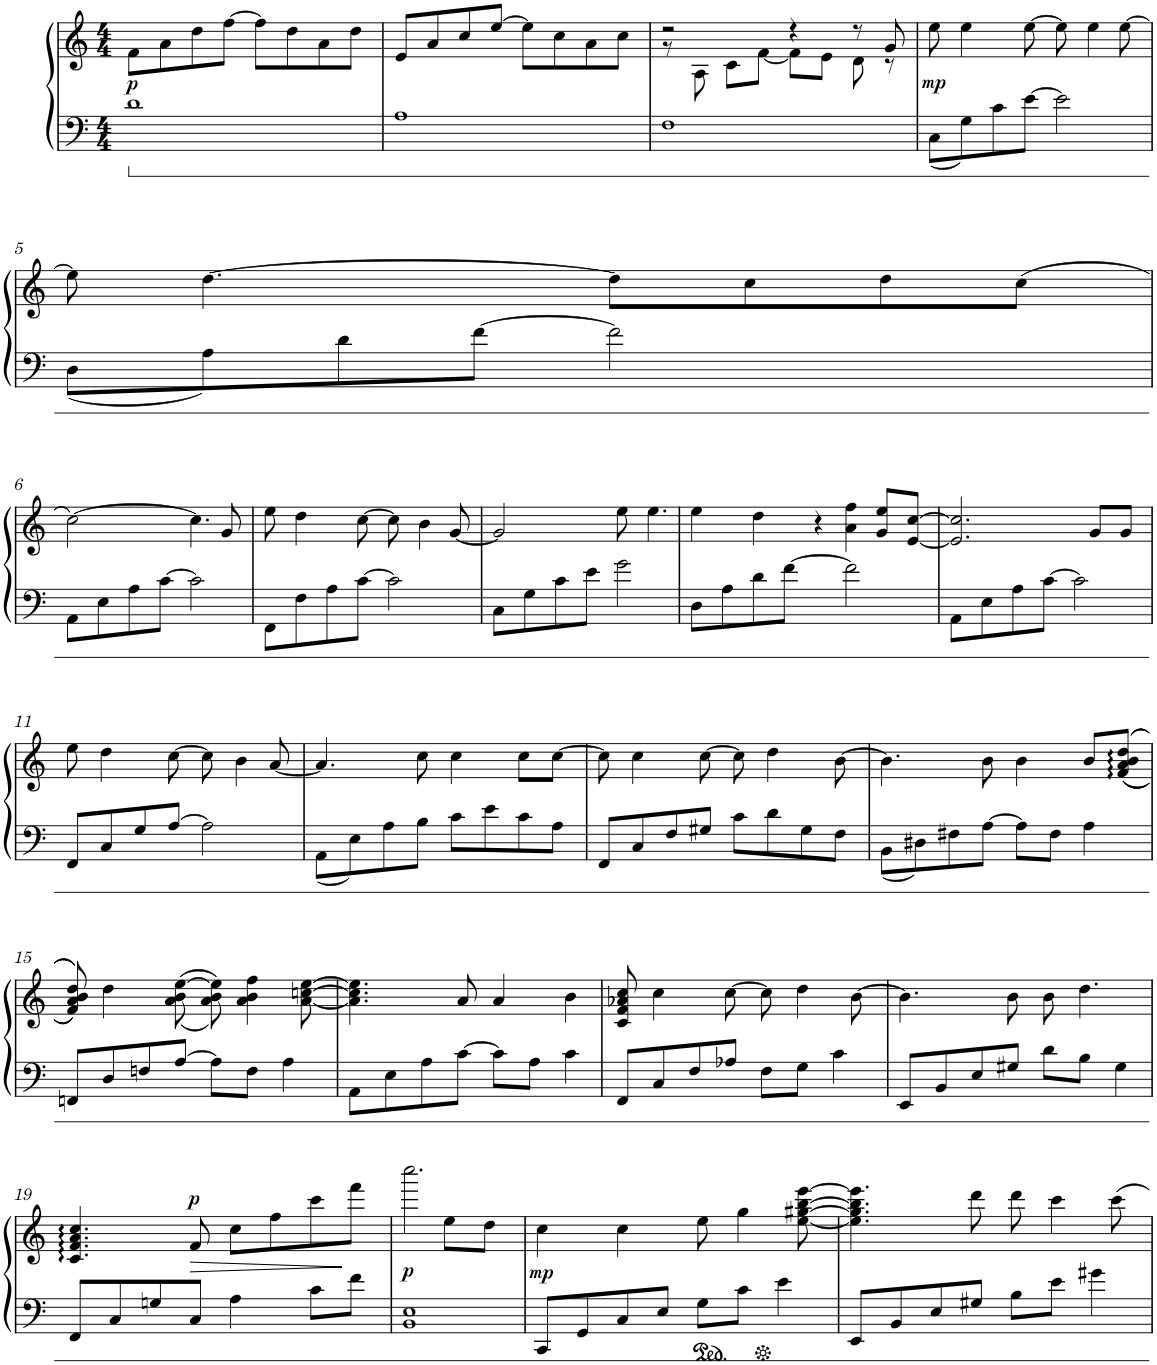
**kern	**kern	**dynam
*part1	*part1	*part1
*staff2	*staff1	*staff1/2
*I"Piano	*	*
*I'Pno	*	*
*clefF4	*clefG2	*
*k[]	*k[]	*
*M4/4	*M4/4	*
=1	=1	=1
!	!	!LO:DY:b
1d	8f\L	p
.	8a\	.
.	8dd\	.
.	[>8ff\J	.
.	8ff\L]	.
.	8dd\	.
.	8a\	.
.	8dd\J	.
=2	=2	=2
1A	8e/L	.
.	8a/	.
.	8cc/	.
.	[>8ee/J	.
.	8ee\L]	.
.	8cc\	.
.	8a\	.
.	8cc\J	.
=3	=3	=3
*	*^	*
1F	2r	8r	.
.	.	8A\	.
.	.	8c\L	.
.	.	[<8f\J	.
.	4r	8f\L]	.
.	.	8e\J	.
.	8r	8d\	.
.	8g/	8r	.
=4	=4	=4	=4
!	!	!	!LO:DY:b
*	*v	*v	*
8C\L	8ee\	mp
8G\	4ee\	.
8c\	.	.
[>8e\J	[>8ee\	.
2e\]	8ee\]	.
.	4ee\	.
.	[>8ee\	.
!!LO:LB:g=z
=5	=5	=5
8D\L	8ee\]	.
8A\	[>4.dd\	.
8d\	.	.
[>8f\J	.	.
2f\]	8dd\L]	.
.	8cc\	.
.	8dd\	.
.	(>8cc\J	.
!!LO:LB:g=z
=6	=6	=6
8AA\L	[>2cc\)	.
8E\	.	.
8A\	.	.
[>8c\J	.	.
2c\]	4.cc\]	.
.	8g/	.
=7	=7	=7
8FF\L	8ee\	.
8F\	4dd\	.
8A\	.	.
[>8c\J	[>8cc\	.
2c\]	8cc\]	.
.	4b\	.
.	[<8g/	.
=8	=8	=8
8C\L	2g/]	.
8G\	.	.
8c\	.	.
8e\J	.	.
2g\	8ee\	.
.	4.ee\	.
=9	=9	=9
8D\L	4ee\	.
8A\	.	.
8d\	4dd\	.
[>8f\J	.	.
4ryy	4r	.
4f\_	4a\ 4ff\	.
4ryy	8g/ 8ee/L	.
.	[<8e/ [>8cc/J	.
=10	=10	=10
8AA\L	2.e/] 2.cc/]	.
4f\]	.	.
8E\	.	.
8A\	.	.
[>8c\J	.	.
2c\]	8g/L	.
.	8g/J	.
.	4ryy	.
!!LO:LB:g=z
=11	=11	=11
8FF/L	8ee\	.
8C/	4dd\	.
8G/	.	.
[>8A/J	[>8cc\	.
2A\]	8cc\]	.
.	4b\	.
.	[<8a/	.
=12	=12	=12
8AA\L	4.a/]	.
8E\	.	.
8A\	.	.
8B\J	8cc\	.
8c\L	4cc\	.
8e\	.	.
8c\	8cc\L	.
8A\J	[>8cc\J	.
=13	=13	=13
8FF/L	8cc\]	.
8C/	4cc\	.
8F/	.	.
8G#X/J	[>8cc\	.
8c\L	8cc\]	.
8d\	4dd\	.
8G#\	.	.
8F\J	[>8b\	.
=14	=14	=14
8BB\L	4.b\]	.
8D#X\	.	.
8F#X\	.	.
[>8A\J	8b\	.
8A\L]	4b\	.
8F#\J	.	.
4A\	8b/L	.
.	(<(<(>(>8f/ 8a/ 8b/ 8dd/J	.
!!LO:LB:g=z
=15	=15	=15
8FFn/L	8f/ 8a/ 8b/ 8dd/))))	.
8D/	4dd\	.
8Fn/	.	.
[>8A/J	(>(<8a\ 8b\ [>8ee\	.
8A\L]	8a\ 8b\ 8ee\]))	.
8F\J	4a\ 4b\ 4ff\	.
4A\	.	.
.	[<8a\ [>8ccn\ [>8ee\	.
=16	=16	=16
8AA\L	4.a\] 4.cc\] 4.ee\]	.
8E\	.	.
8A\	.	.
[>8c\J	8a/	.
8c\L]	4a/	.
8A\J	.	.
4c\	4b\	.
=17	=17	=17
8FF/L	8c/ 8f/ 8a-X/ 8cc/	.
8C/	4cc\	.
8F/	.	.
8A-X/J	[>8cc\	.
8F\L	8cc\]	.
8G\J	4dd\	.
4c\	.	.
.	[>8b\	.
=18	=18	=18
8EE/L	4.b\]	.
8BB/	.	.
8E/	.	.
8G#X/J	8b\	.
8d\L	8b\	.
8B\J	4.dd\	.
4G#\	.	.
!!LO:LB:g=z
=19	=19	=19
8FF/L	4.c/ 4.f/ 4.a/ 4.cc/	.
8C/	.	.
8Gn/	.	.
!	!	!LO:HP:b
!	!	!LO:DY:n=1:a
8C/J	8f/	> p
4A\	8cc\L	.
.	8ff\	.
8c\L	8ccc\	.
8f\J	8fff\J	]
=20	=20	=20
*^	*	*
!	!	!	!LO:DY:b
1E	1BB	2.cccc\	p
.	.	8ee\L	.
.	.	8dd\J	.
*v	*v	*	*
=21	=21	=21
!	!	!LO:DY:b
8CC/L	4cc\	mp
8GG/	.	.
8C/	4cc\	.
8E/J	.	.
8G\L	8ee\	.
8c\J	4gg\	.
4e\	.	.
.	[<8ee\ [>8gg#X\ [>8bb\ [>8eee\	.
=22	=22	=22
8EE/L	4.ee\] 4.gg#\] 4.bb\] 4.eee\]	.
8BB/	.	.
8E/	.	.
8G#X/J	8ddd\	.
8B\L	8ddd\	.
8e\J	4ccc\	.
4g#X\	.	.
.	8ccc\	.
=	=	=
*-	*-	*-
